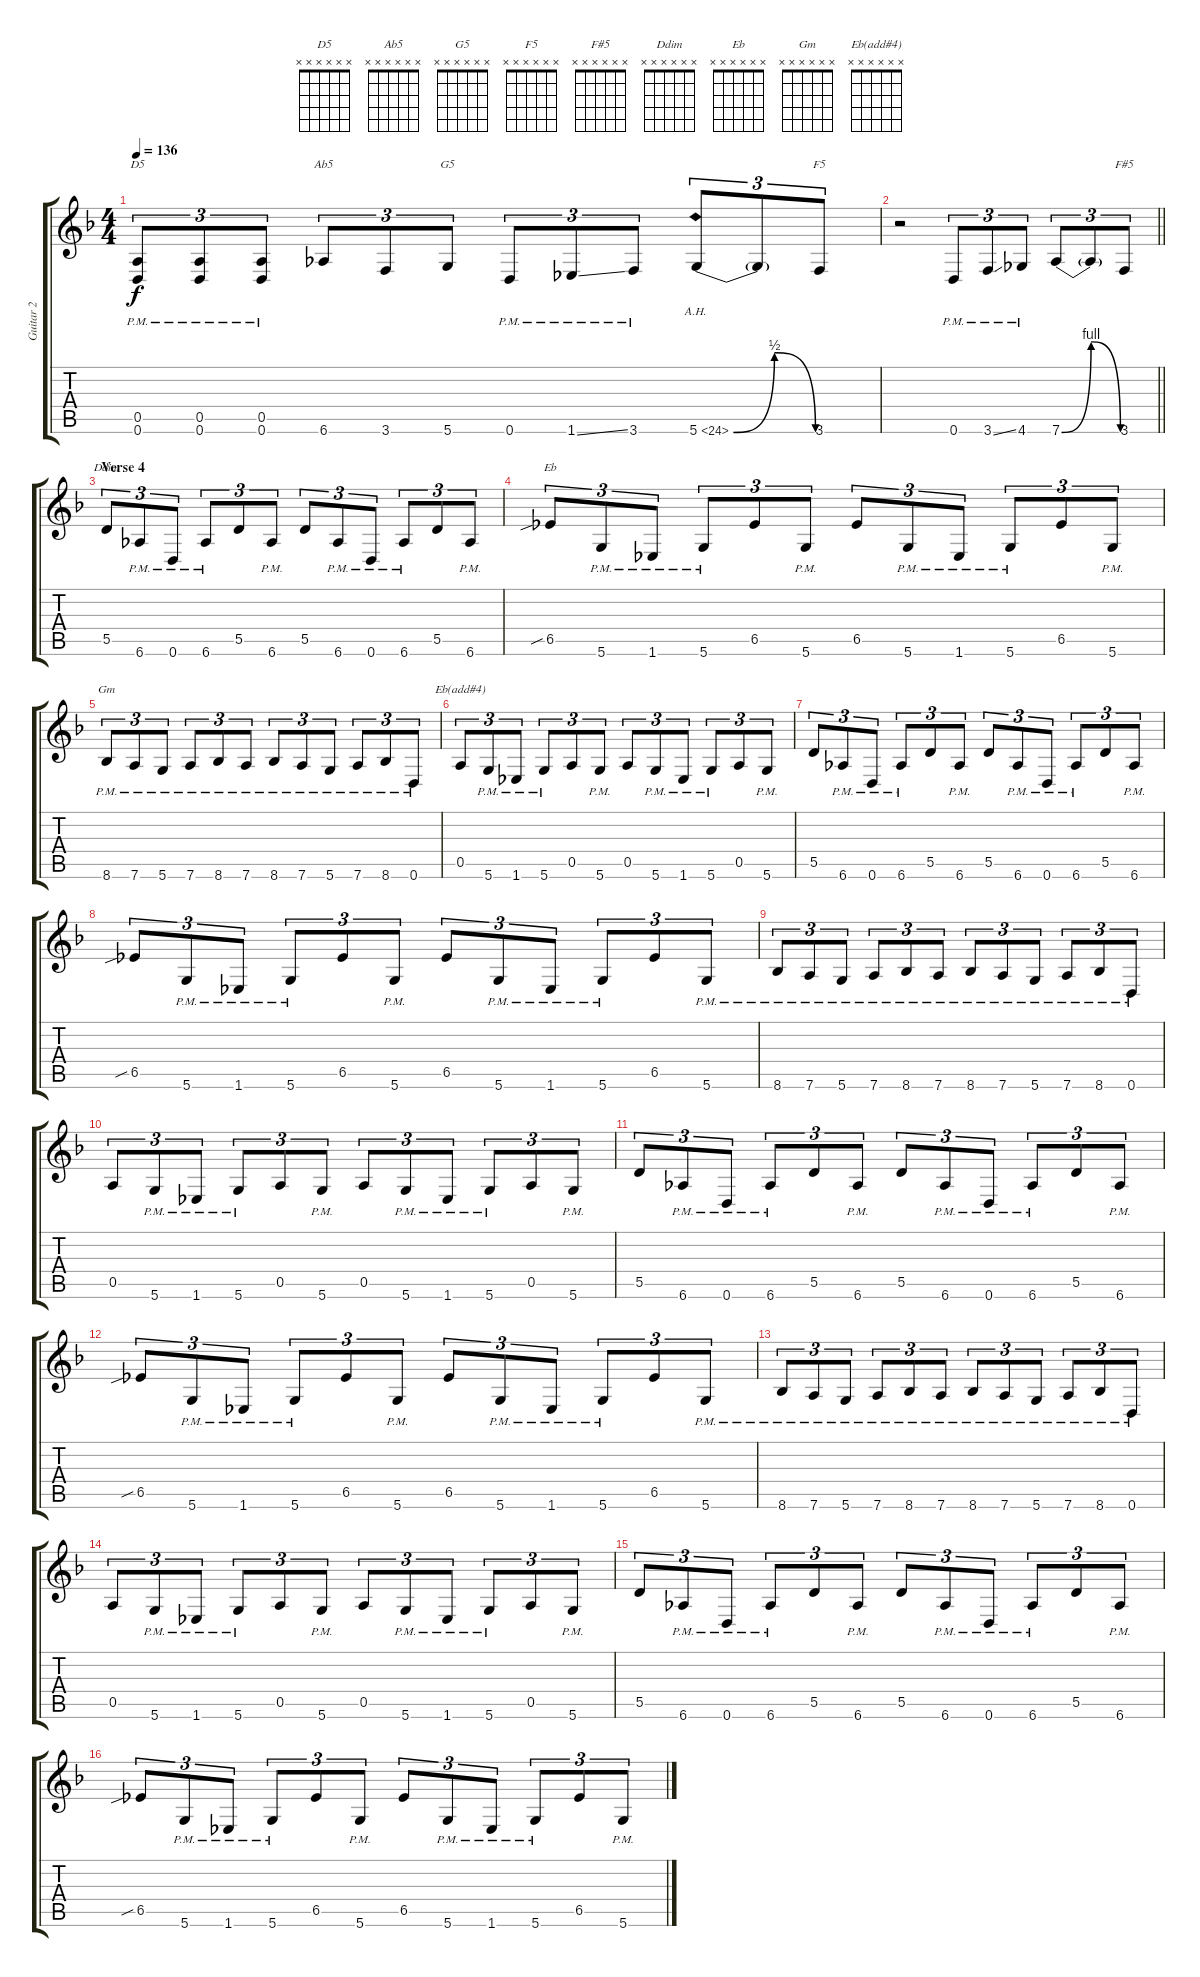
\track ("Guitar 2" "Guitar 2") {instrument distortionguitar}
\staff {score tabs}
\tuning (E4 B3 G3 D3 A2 D2) {hide}
\chord ("D5" x x x x x x)
\chord ("Ab5" x x x x x x)
\chord ("G5" x x x x x x)
\chord ("F5" x x x x x x)
\chord ("F#5" x x x x x x)
\chord ("Ddim" x x x x x x)
\chord ("Eb" x x x x x x)
\chord ("Gm" x x x x x x)
\chord ("Eb(add#4)" x x x x x x)
\ts (4 4)
\tempo 136
\clef g2
\ks dminor
(0.5{pm} 0.6{pm}).8{tu (3 2) ch "D5" dy f} (0.5{pm} 0.6{pm}).8{tu (3 2)} (0.5{pm} 0.6{pm}).8{tu (3 2)} 6.6.8{tu (3 2) ch "Ab5"} 3.6.8{tu (3 2)} 5.6.8{tu (3 2) ch "G5"} 0.6{pm}.8{tu (3 2)} 1.6{ss pm}.8{tu (3 2)} 3.6{pm}.8{tu (3 2)} 5.6{be (bendrelease 0 0 20 2 20 2 60 0) ah 19}.8{tu (3 2)} 5.6{t}.8{tu (3 2)} 3.6.8{tu (3 2) ch "F5"} |
\barLineRight lightlight
r.2 0.6{pm}.8{tu (3 2)} 3.6{ss pm}.8{tu (3 2)} 4.6{pm}.8{tu (3 2)} 7.6{be (bendrelease 0 0 20 4 20 4 60 0)}.8{tu (3 2)} 7.6{t}.8{tu (3 2)} 3.6.8{tu (3 2) ch "F#5"} |
\section ("" "Verse 4")
5.5.8{tu (3 2) ch "Ddim"} 6.6{pm}.8{tu (3 2)} 0.6{pm}.8{tu (3 2)} 6.6{pm}.8{tu (3 2)} 5.5.8{tu (3 2)} 6.6{pm}.8{tu (3 2)} 5.5.8{tu (3 2)} 6.6{pm}.8{tu (3 2)} 0.6{pm}.8{tu (3 2)} 6.6{pm}.8{tu (3 2)} 5.5.8{tu (3 2)} 6.6{pm}.8{tu (3 2)} |
6.5{sib}.8{tu (3 2) ch "Eb"} 5.6{pm}.8{tu (3 2)} 1.6{pm}.8{tu (3 2)} 5.6{pm}.8{tu (3 2)} 6.5.8{tu (3 2)} 5.6{pm}.8{tu (3 2)} 6.5.8{tu (3 2)} 5.6{pm}.8{tu (3 2)} 1.6{pm}.8{tu (3 2)} 5.6{pm}.8{tu (3 2)} 6.5.8{tu (3 2)} 5.6{pm}.8{tu (3 2)} |
8.6{pm}.8{tu (3 2) ch "Gm"} 7.6{pm}.8{tu (3 2)} 5.6{pm}.8{tu (3 2)} 7.6{pm}.8{tu (3 2)} 8.6{pm}.8{tu (3 2)} 7.6{pm}.8{tu (3 2)} 8.6{pm}.8{tu (3 2)} 7.6{pm}.8{tu (3 2)} 5.6{pm}.8{tu (3 2)} 7.6{pm}.8{tu (3 2)} 8.6{pm}.8{tu (3 2)} 0.6{pm}.8{tu (3 2)} |
0.5.8{tu (3 2) ch "Eb(add#4)"} 5.6{pm}.8{tu (3 2)} 1.6{pm}.8{tu (3 2)} 5.6{pm}.8{tu (3 2)} 0.5.8{tu (3 2)} 5.6{pm}.8{tu (3 2)} 0.5.8{tu (3 2)} 5.6{pm}.8{tu (3 2)} 1.6{pm}.8{tu (3 2)} 5.6{pm}.8{tu (3 2)} 0.5.8{tu (3 2)} 5.6{pm}.8{tu (3 2)} |
5.5.8{tu (3 2)} 6.6{pm}.8{tu (3 2)} 0.6{pm}.8{tu (3 2)} 6.6{pm}.8{tu (3 2)} 5.5.8{tu (3 2)} 6.6{pm}.8{tu (3 2)} 5.5.8{tu (3 2)} 6.6{pm}.8{tu (3 2)} 0.6{pm}.8{tu (3 2)} 6.6{pm}.8{tu (3 2)} 5.5.8{tu (3 2)} 6.6{pm}.8{tu (3 2)} |
6.5{sib}.8{tu (3 2)} 5.6{pm}.8{tu (3 2)} 1.6{pm}.8{tu (3 2)} 5.6{pm}.8{tu (3 2)} 6.5.8{tu (3 2)} 5.6{pm}.8{tu (3 2)} 6.5.8{tu (3 2)} 5.6{pm}.8{tu (3 2)} 1.6{pm}.8{tu (3 2)} 5.6{pm}.8{tu (3 2)} 6.5.8{tu (3 2)} 5.6{pm}.8{tu (3 2)} |
8.6{pm}.8{tu (3 2)} 7.6{pm}.8{tu (3 2)} 5.6{pm}.8{tu (3 2)} 7.6{pm}.8{tu (3 2)} 8.6{pm}.8{tu (3 2)} 7.6{pm}.8{tu (3 2)} 8.6{pm}.8{tu (3 2)} 7.6{pm}.8{tu (3 2)} 5.6{pm}.8{tu (3 2)} 7.6{pm}.8{tu (3 2)} 8.6{pm}.8{tu (3 2)} 0.6{pm}.8{tu (3 2)} |
0.5.8{tu (3 2)} 5.6{pm}.8{tu (3 2)} 1.6{pm}.8{tu (3 2)} 5.6{pm}.8{tu (3 2)} 0.5.8{tu (3 2)} 5.6{pm}.8{tu (3 2)} 0.5.8{tu (3 2)} 5.6{pm}.8{tu (3 2)} 1.6{pm}.8{tu (3 2)} 5.6{pm}.8{tu (3 2)} 0.5.8{tu (3 2)} 5.6{pm}.8{tu (3 2)} |
5.5.8{tu (3 2)} 6.6{pm}.8{tu (3 2)} 0.6{pm}.8{tu (3 2)} 6.6{pm}.8{tu (3 2)} 5.5.8{tu (3 2)} 6.6{pm}.8{tu (3 2)} 5.5.8{tu (3 2)} 6.6{pm}.8{tu (3 2)} 0.6{pm}.8{tu (3 2)} 6.6{pm}.8{tu (3 2)} 5.5.8{tu (3 2)} 6.6{pm}.8{tu (3 2)} |
6.5{sib}.8{tu (3 2)} 5.6{pm}.8{tu (3 2)} 1.6{pm}.8{tu (3 2)} 5.6{pm}.8{tu (3 2)} 6.5.8{tu (3 2)} 5.6{pm}.8{tu (3 2)} 6.5.8{tu (3 2)} 5.6{pm}.8{tu (3 2)} 1.6{pm}.8{tu (3 2)} 5.6{pm}.8{tu (3 2)} 6.5.8{tu (3 2)} 5.6{pm}.8{tu (3 2)} |
8.6{pm}.8{tu (3 2)} 7.6{pm}.8{tu (3 2)} 5.6{pm}.8{tu (3 2)} 7.6{pm}.8{tu (3 2)} 8.6{pm}.8{tu (3 2)} 7.6{pm}.8{tu (3 2)} 8.6{pm}.8{tu (3 2)} 7.6{pm}.8{tu (3 2)} 5.6{pm}.8{tu (3 2)} 7.6{pm}.8{tu (3 2)} 8.6{pm}.8{tu (3 2)} 0.6{pm}.8{tu (3 2)} |
0.5.8{tu (3 2)} 5.6{pm}.8{tu (3 2)} 1.6{pm}.8{tu (3 2)} 5.6{pm}.8{tu (3 2)} 0.5.8{tu (3 2)} 5.6{pm}.8{tu (3 2)} 0.5.8{tu (3 2)} 5.6{pm}.8{tu (3 2)} 1.6{pm}.8{tu (3 2)} 5.6{pm}.8{tu (3 2)} 0.5.8{tu (3 2)} 5.6{pm}.8{tu (3 2)} |
5.5.8{tu (3 2)} 6.6{pm}.8{tu (3 2)} 0.6{pm}.8{tu (3 2)} 6.6{pm}.8{tu (3 2)} 5.5.8{tu (3 2)} 6.6{pm}.8{tu (3 2)} 5.5.8{tu (3 2)} 6.6{pm}.8{tu (3 2)} 0.6{pm}.8{tu (3 2)} 6.6{pm}.8{tu (3 2)} 5.5.8{tu (3 2)} 6.6{pm}.8{tu (3 2)} |
6.5{sib}.8{tu (3 2)} 5.6{pm}.8{tu (3 2)} 1.6{pm}.8{tu (3 2)} 5.6{pm}.8{tu (3 2)} 6.5.8{tu (3 2)} 5.6{pm}.8{tu (3 2)} 6.5.8{tu (3 2)} 5.6{pm}.8{tu (3 2)} 1.6{pm}.8{tu (3 2)} 5.6{pm}.8{tu (3 2)} 6.5.8{tu (3 2)} 5.6{pm}.8{tu (3 2)}
